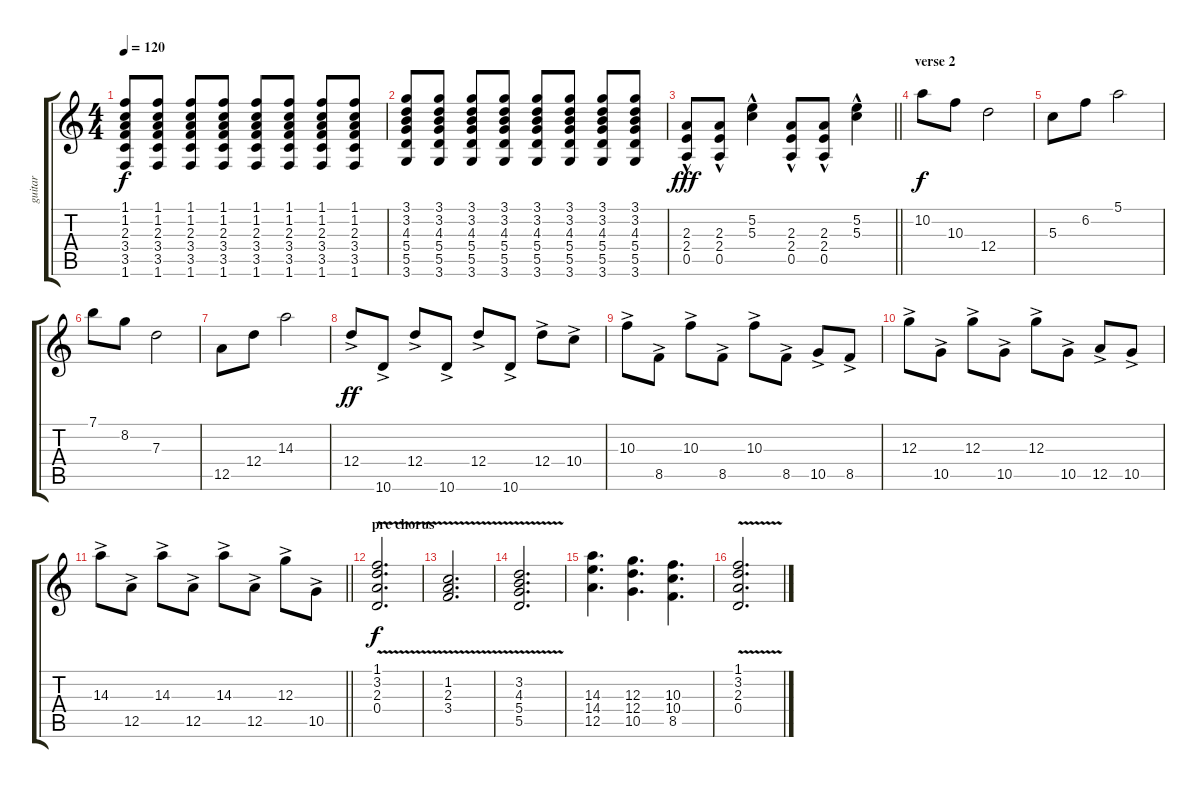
\track ("guitar" "guitar") {instrument distortionguitar}
\staff {score tabs}
\tuning (E4 B3 G3 D3 A2 E2) {hide}
\ts (4 4)
\tempo 120
\clef g2
\ks c
(1.1 1.2 2.3 3.4 3.5 1.6).8{dy f} (1.1 1.2 2.3 3.4 3.5 1.6).8 (1.1 1.2 2.3 3.4 3.5 1.6).8 (1.1 1.2 2.3 3.4 3.5 1.6).8 (1.1 1.2 2.3 3.4 3.5 1.6).8 (1.1 1.2 2.3 3.4 3.5 1.6).8 (1.1 1.2 2.3 3.4 3.5 1.6).8 (1.1 1.2 2.3 3.4 3.5 1.6).8 |
(3.1 3.2 4.3 5.4 5.5 3.6).8 (3.1 3.2 4.3 5.4 5.5 3.6).8 (3.1 3.2 4.3 5.4 5.5 3.6).8 (3.1 3.2 4.3 5.4 5.5 3.6).8 (3.1 3.2 4.3 5.4 5.5 3.6).8 (3.1 3.2 4.3 5.4 5.5 3.6).8 (3.1 3.2 4.3 5.4 5.5 3.6).8 (3.1 3.2 4.3 5.4 5.5 3.6).8 |
\barLineRight lightlight
(2.3{hac} 2.4{hac} 0.5{hac}).8{dy fff} (2.3{hac} 2.4{hac} 0.5{hac}).8 (5.2{hac} 5.3{hac}).4 (2.3{hac} 2.4{hac} 0.5{hac}).8 (2.3{hac} 2.4{hac} 0.5{hac}).8 (5.2{hac} 5.3{hac}).4 |
\section ("" "verse 2")
10.2.8{dy f} 10.3.8 12.4.2 |
5.3.8 6.2.8 5.1.2 |
7.1.8 8.2.8 7.3.2 |
12.5.8 12.4.8 14.3.2 |
12.4{ac}.8{dy ff} 10.6{ac}.8 12.4{ac}.8 10.6{ac}.8 12.4{ac}.8 10.6{ac}.8 12.4{ac}.8 10.4{ac}.8 |
10.3{ac}.8 8.5{ac}.8 10.3{ac}.8 8.5{ac}.8 10.3{ac}.8 8.5{ac}.8 10.5{ac}.8 8.5{ac}.8 |
12.3{ac}.8 10.5{ac}.8 12.3{ac}.8 10.5{ac}.8 12.3{ac}.8 10.5{ac}.8 12.5{ac}.8 10.5{ac}.8 |
\barLineRight lightlight
14.3{ac}.8 12.5{ac}.8 14.3{ac}.8 12.5{ac}.8 14.3{ac}.8 12.5{ac}.8 12.3{ac}.8 10.5{ac}.8 |
\section ("" "pre chorus")
(1.1{v} 3.2{v} 2.3{v} 0.4{v}).2{d dy f} |
(1.2{v} 2.3{v} 3.4{v}).2{d} |
(3.2{v} 4.3{v} 5.4{v} 5.5{v}).2{d} |
(14.3 14.4 12.5).4{d} (12.3 12.4 10.5).4{d} (10.3 10.4 8.5).4{d} |
(1.1{v} 3.2{v} 2.3{v} 0.4{v}).2{d}
